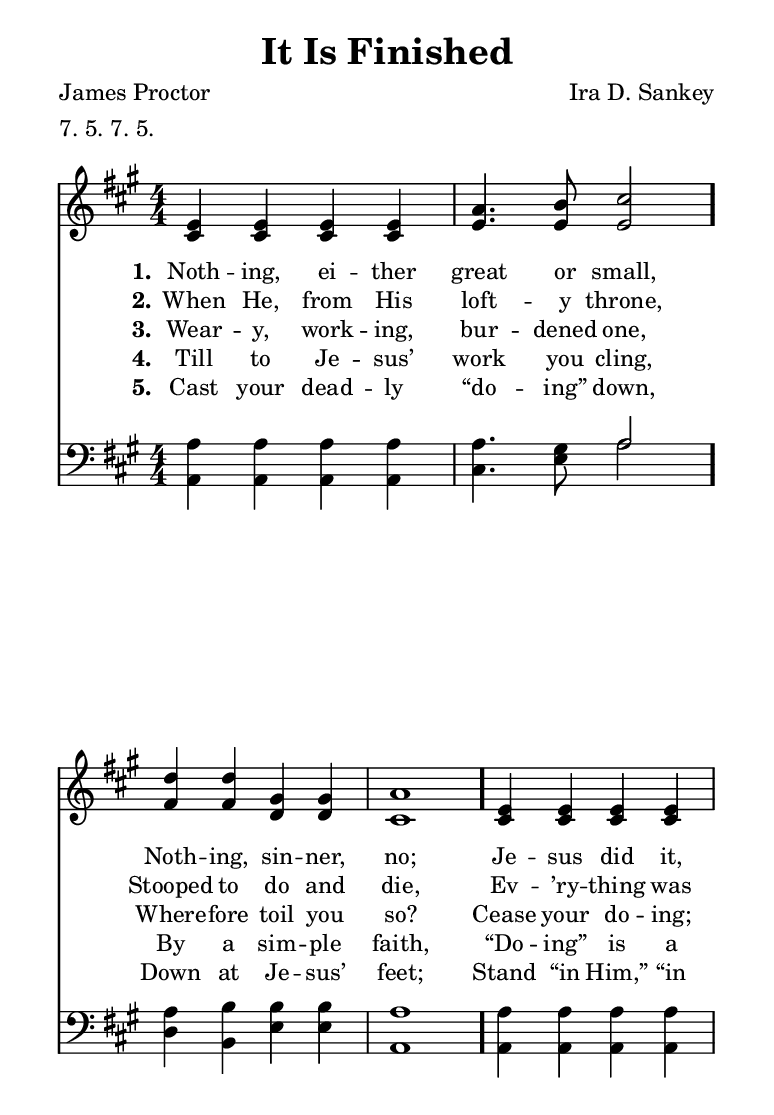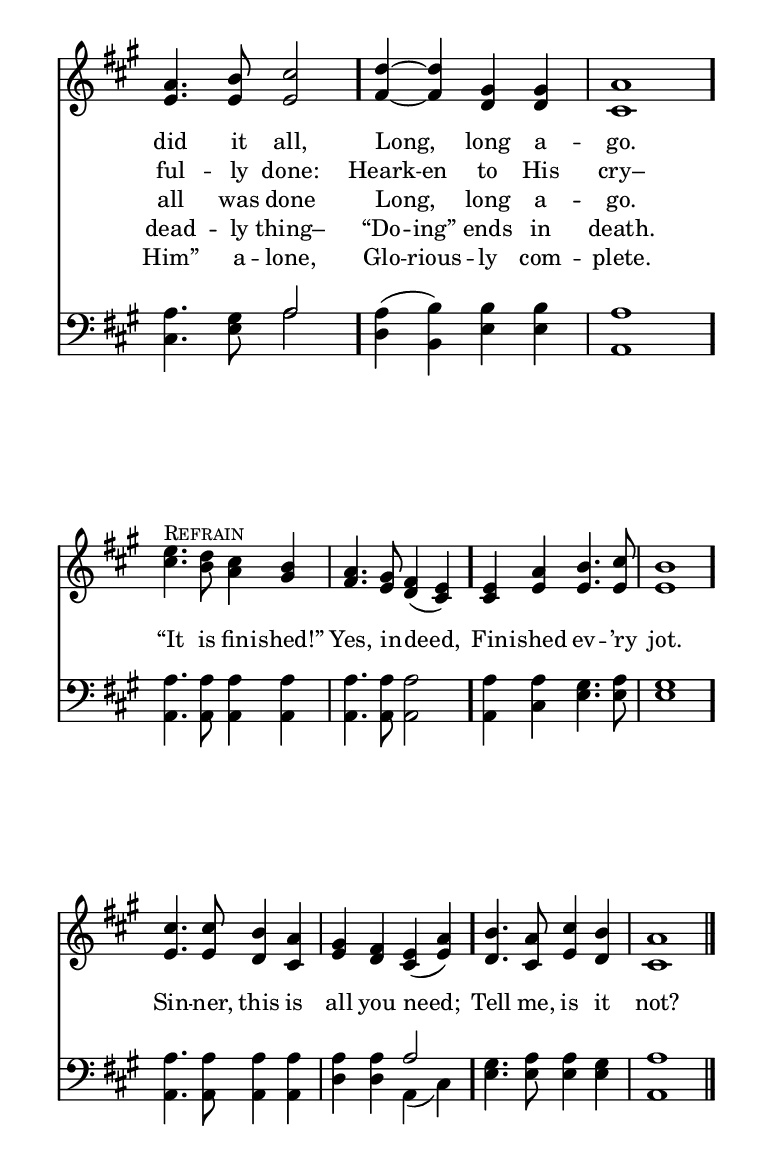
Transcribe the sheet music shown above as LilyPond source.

\include "common/global.ily"
\paper {
  \include "common/paper.ily"
}

\header{
  %gospel
  hymnnumber = "19"
  title = "It Is Finished"
  tunename = ""
  meter = "7. 5. 7. 5."
  poet = "James Proctor"
  composer = "Ira D. Sankey"
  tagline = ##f
}

% for fermata in MIDI
ta = { \tempo 4=90 }
tb = { \tempo 4=45 }

patternAA = { c4 c4 c4 c4   | c4. c8 c2      } %

patternBA = { c4 c4 c4 c4   | c1             } %
patternBB = { c4( c4) c4 c4 | c1             } %
patternBC = { c4 ~ c4 c4 c4 | c1             } %

patternCA = { c4. c8 c4 c4  | c4. c8 c4( c4) } %
patternCB = { c4. c8 c4 c4  | c4. c8 c2      } %
patternCC = { c4. c8 c4 c4  | c4 c4 c2      } %
patternCD = { c4. c8 c4 c4  | c4 c4 c4( c4) } %

patternDA = { c4 c4 c4. c8  | c1             } %
patternDB = { c4. c8 c4 c4  | c1             } %

global = {
  \include "common/overrides.ily"
  \override Staff.TimeSignature.style = #'numbered
  \time 4/4
  \override Score.MetronomeMark.transparent = ##t % hide all fermata changes too
  \ta
  \key a \major
  \autoBeamOff
}

notesSoprano = {
\global
\relative c' {

  \changePitch \patternAA { e e e e      | a b cis     }
  \changePitch \patternBA { d d gis, gis | a           }
  \changePitch \patternAA { e e e e      | a b cis     }
  \changePitch \patternBC { d d gis, gis | a           }

  << s^\markup { \small \caps "Refrain"  }
  \changePitch \patternCA { e' d cis b   | a gis fis e } >>
  \changePitch \patternDA { e a b cis    | b           }
  \changePitch \patternCD { cis cis b a  | gis fis e a }
  \changePitch \patternDB { b a cis b    | a           }

  \bar "|."

}
}

notesAlto = {
\global
\relative e' {

  \changePitch \patternAA { cis cis cis cis | e e e       }
  \changePitch \patternBA { fis fis d d     | cis         }
  \changePitch \patternAA { cis cis cis cis | e e e       }
  \changePitch \patternBC { fis fis d d     | cis         }

  \changePitch \patternCA { cis' b a gis    | fis e d cis }
  \changePitch \patternDA { cis e e e       | e           }
  \changePitch \patternCD { e e d cis       | e d cis e   }
  \changePitch \patternDB { d cis e d       | cis         }

}
}

notesTenor = {
\global
\relative a {

  \changePitch \patternAA { a a a a     | a gis a }
  \changePitch \patternBA { a b b b     | a       }
  \changePitch \patternAA { a a a a     | a gis a }
  \changePitch \patternBB { a b b b     | a       }

  \changePitch \patternCB { a a a a     | a a a   }
  \changePitch \patternDA { a a gis a   | gis     }
  \changePitch \patternCC { a a a a     | a a a   }
  \changePitch \patternDB { gis a a gis | a       }

}
}

notesBass = {
\global
\relative f, {

  \changePitch \patternAA { a a a a   | cis e a   }
  \changePitch \patternBA { d, b e e  | a,        }
  \changePitch \patternAA { a a a a   | cis e a   }
  \changePitch \patternBB { d, b e e  | a,        }

  \changePitch \patternCB { a a a a   | a a a     }
  \changePitch \patternDA { a cis e e | e         }
  \changePitch \patternCD { a, a a a  | d d a cis }
  \changePitch \patternDB { e e e e   | a,        }

}
}

Refrain = \lyricmode {

“It is fin -- ished!” Yes, in -- deed, \bar "."
Fin -- ished ev -- ’ry jot. \bar "."
Sin -- ner, this is all you need; \bar "."
Tell me, is it not? \bar "."

}

wordsA = \lyricmode {
\set stanza = "1."

Noth -- ing, ei -- ther great or small, \bar "."
Noth -- ing, sin -- ner, no; \bar "." \eogbreak
Je -- sus did it, did it all, \bar "."
Long, long a -- go. \bar "." \eogbreak

}

wordsB = \lyricmode {
\set stanza = "2."

When He, from His loft -- y throne,
Stooped to do and die,
Ev -- ’ry -- thing was ful -- ly done:
{ \mon } Heark -- en { \moff } to His cry–

\Refrain

}

wordsC = \lyricmode {
\set stanza = "3."

Wear -- y, work -- ing, bur -- dened one,
Where -- fore toil you so?
Cease your do -- ing; all was done
Long, long a -- go.

}

wordsD = \lyricmode {
\set stanza = "4."

Till to Je -- sus’ work you cling,
By a sim -- ple faith,
“Do -- ing” is a dead -- ly thing–
{ \mon } “Do -- ing” { \moff } ends in death.

}

wordsE = \lyricmode {
\set stanza = "5."

Cast your dead -- ly “do -- ing” down,
Down at Je -- sus’ feet;
Stand “in Him,” “in Him” a -- lone,
{ \mon } Glo -- rious -- ly { \moff } com -- plete.

}

\score {
  \context ChoirStaff <<
    \context Staff = upper <<
      \set Staff.autoBeaming = ##f
      \set ChoirStaff.systemStartDelimiter = #'SystemStartBar
      \set ChoirStaff.printPartCombineTexts = ##f
      \partcombine #'(2 . 9) \notesSoprano \notesAlto
      \context NullVoice = sopranos { \voiceOne << \notesSoprano >> }
      \context NullVoice = altos { \voiceTwo << \notesAlto >> }
    >>

		\new Lyrics = one
		\new Lyrics = two
		\new Lyrics = three
		\new Lyrics = four
		\new Lyrics = five

    \new Staff = men <<
      \set Staff.autoBeaming = ##f
      \clef bass
      \set ChoirStaff.printPartCombineTexts = ##f
      \partcombine #'(2 . 9) \notesTenor \notesBass
      \context NullVoice = tenors { \voiceOne << \notesTenor >> }
      \context NullVoice = basses { \voiceTwo << \notesBass >> }
    >>

		\context Lyrics = one   \lyricsto sopranos \wordsA
		\context Lyrics = two   \lyricsto sopranos \wordsB
		\context Lyrics = three \lyricsto sopranos \wordsC
		\context Lyrics = four  \lyricsto sopranos \wordsD
		\context Lyrics = five  \lyricsto sopranos \wordsE
  >>
  \layout {
    \include "common/layout.ily"
  }
  \midi{
    \include "common/midi.ily"
  }
}

\version "2.19.49"  % necessary for upgrading to future LilyPond versions.

% vi:set et ts=2 sw=2 ai nocindent syntax=lilypond:
